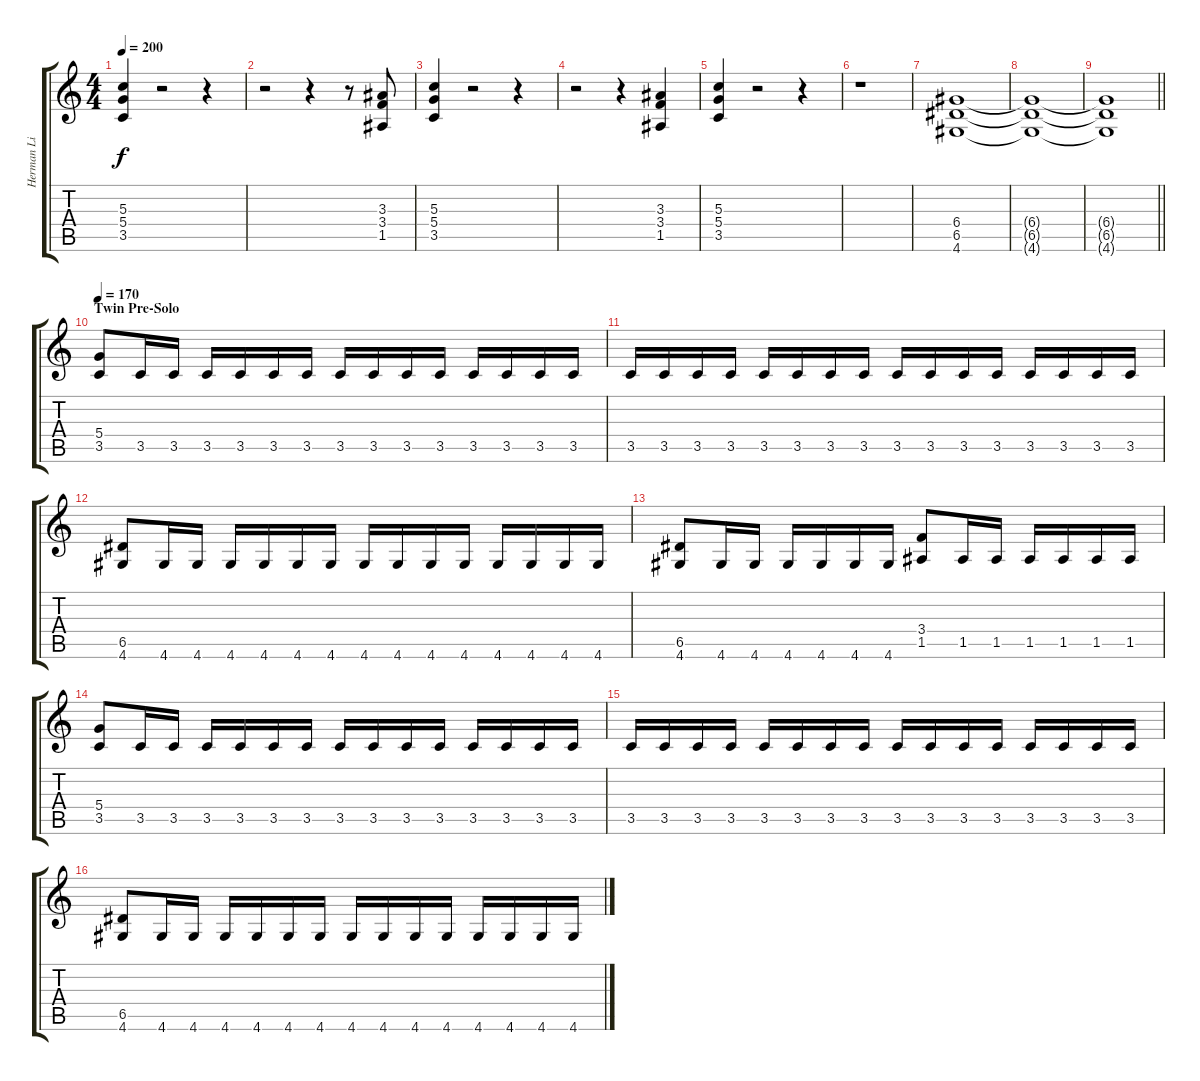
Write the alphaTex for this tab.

\track ("Herman Li (Rythm Guitar)" "Herman Li ") {instrument overdrivenguitar}
\staff {score tabs}
\tuning (E4 B3 G3 D3 A2 E2) {hide}
\ts (4 4)
\tempo 200
\clef g2
\ks aminor
(5.3 5.4 3.5).4{dy f} r.2 r.4 |
r.2 r.4 r.8 (3.3 3.4 1.5).8 |
(5.3 5.4 3.5).4 r.2 r.4 |
r.2 r.4 (3.3 3.4 1.5).4 |
(5.3 5.4 3.5).4 r.2 r.4 |
r.1 |
(6.4 6.5 4.6).1 |
(6.4{t} 6.5{t} 4.6{t}).1 |
\barLineRight lightlight
(6.4{t} 6.5{t} 4.6{t}).1 |
\section ("" "Twin Pre-Solo")
\tempo 170
(5.4 3.5).8 3.5.16 3.5.16 3.5.16 3.5.16 3.5.16 3.5.16 3.5.16 3.5.16 3.5.16 3.5.16 3.5.16 3.5.16 3.5.16 3.5.16 |
3.5.16 3.5.16 3.5.16 3.5.16 3.5.16 3.5.16 3.5.16 3.5.16 3.5.16 3.5.16 3.5.16 3.5.16 3.5.16 3.5.16 3.5.16 3.5.16 |
(6.5 4.6).8 4.6.16 4.6.16 4.6.16 4.6.16 4.6.16 4.6.16 4.6.16 4.6.16 4.6.16 4.6.16 4.6.16 4.6.16 4.6.16 4.6.16 |
(6.5 4.6).8 4.6.16 4.6.16 4.6.16 4.6.16 4.6.16 4.6.16 (3.4 1.5).8 1.5.16 1.5.16 1.5.16 1.5.16 1.5.16 1.5.16 |
(5.4 3.5).8 3.5.16 3.5.16 3.5.16 3.5.16 3.5.16 3.5.16 3.5.16 3.5.16 3.5.16 3.5.16 3.5.16 3.5.16 3.5.16 3.5.16 |
3.5.16 3.5.16 3.5.16 3.5.16 3.5.16 3.5.16 3.5.16 3.5.16 3.5.16 3.5.16 3.5.16 3.5.16 3.5.16 3.5.16 3.5.16 3.5.16 |
(6.5 4.6).8 4.6.16 4.6.16 4.6.16 4.6.16 4.6.16 4.6.16 4.6.16 4.6.16 4.6.16 4.6.16 4.6.16 4.6.16 4.6.16 4.6.16
